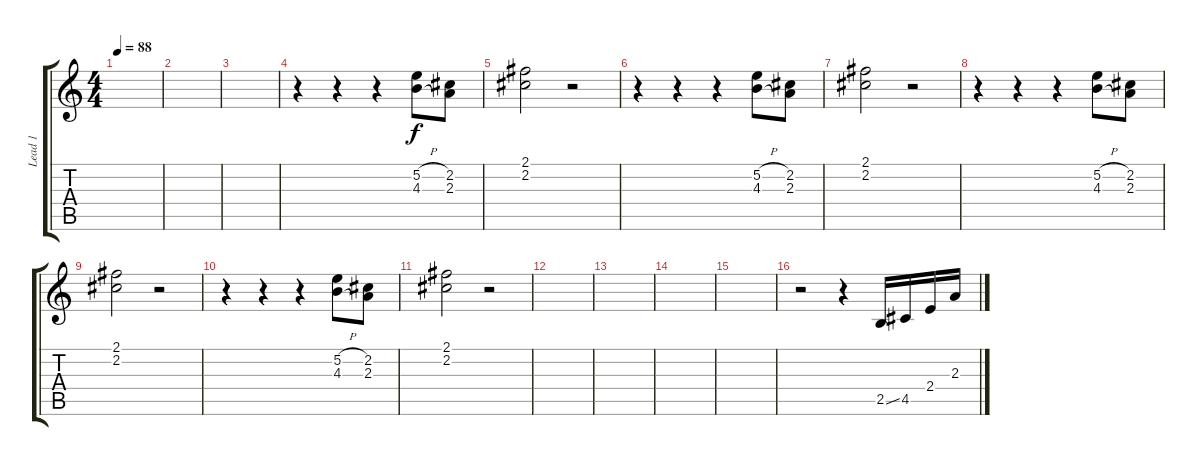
\track ("Lead 1" "Lead 1") {instrument overdrivenguitar}
\staff {score tabs}
\tuning (E4 B3 G3 D3 A2 E2) {hide}
\ts (4 4)
\tempo 88
\clef g2
\ks c
|
|
|
r.4{volume 11} r.4 r.4 (5.2{h} 4.3{h}).8{dy f} (2.2 2.3).8 |
(2.1 2.2).2 r.2 |
r.4 r.4 r.4 (5.2{h} 4.3{h}).8 (2.2 2.3).8 |
(2.1 2.2).2 r.2 |
r.4 r.4 r.4 (5.2{h} 4.3{h}).8 (2.2 2.3).8 |
(2.1 2.2).2 r.2 |
r.4 r.4 r.4 (5.2{h} 4.3{h}).8 (2.2 2.3).8 |
(2.1 2.2).2 r.2 |
|
|
|
|
r.2 r.4 2.5{ss}.16 4.5.16 2.4.16 2.3.16
